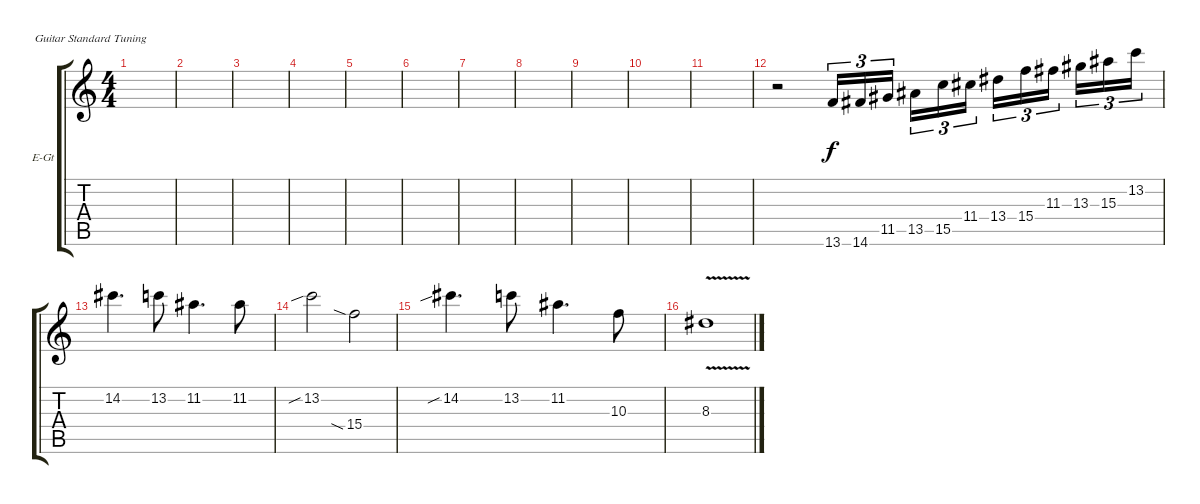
\defaultSystemsLayout 4
\bracketExtendMode groupsimilarinstruments
\firstSystemTrackNameOrientation horizontal
\otherSystemsTrackNameOrientation horizontal
\track ("Electric Guitar" "E-Gt") {instrument distortionguitar}
\staff {score tabs}
\tuning (E4 B3 G3 D3 A2 E2)
\ts (4 4)
\tempo (69 hide)
\clef g2
\scale
0.487395
\ks c
|
\scale
0.256303 |
\scale
0.256303 |
\scale
0.333333 |
\scale
0.333333 |
\scale
0.333333 |
\scale
0.333333 |
\scale
0.333333 |
\scale
0.333333 |
|
|
r.2 13.6.16{tu (3 2)} 14.6.16{tu (3 2)} 11.5.16{tu (3 2)} 13.5.16{tu (3 2)} 15.5.16{tu (3 2)} 11.4.16{tu (3 2)} 13.4.16{tu (3 2)} 15.4.16{tu (3 2)} 11.3.16{tu (3 2)} 13.3.16{tu (3 2)} 15.3.16{tu (3 2)} 13.2.16{tu (3 2)} |
14.2.4{d} 13.2.8 11.2.4{d} 11.2.8 |
13.2{sib}.2 15.4{sia}.2 |
14.2{sib}.4{d} 13.2.8 11.2.4{d} 10.3.8 |
8.3{v}.1
